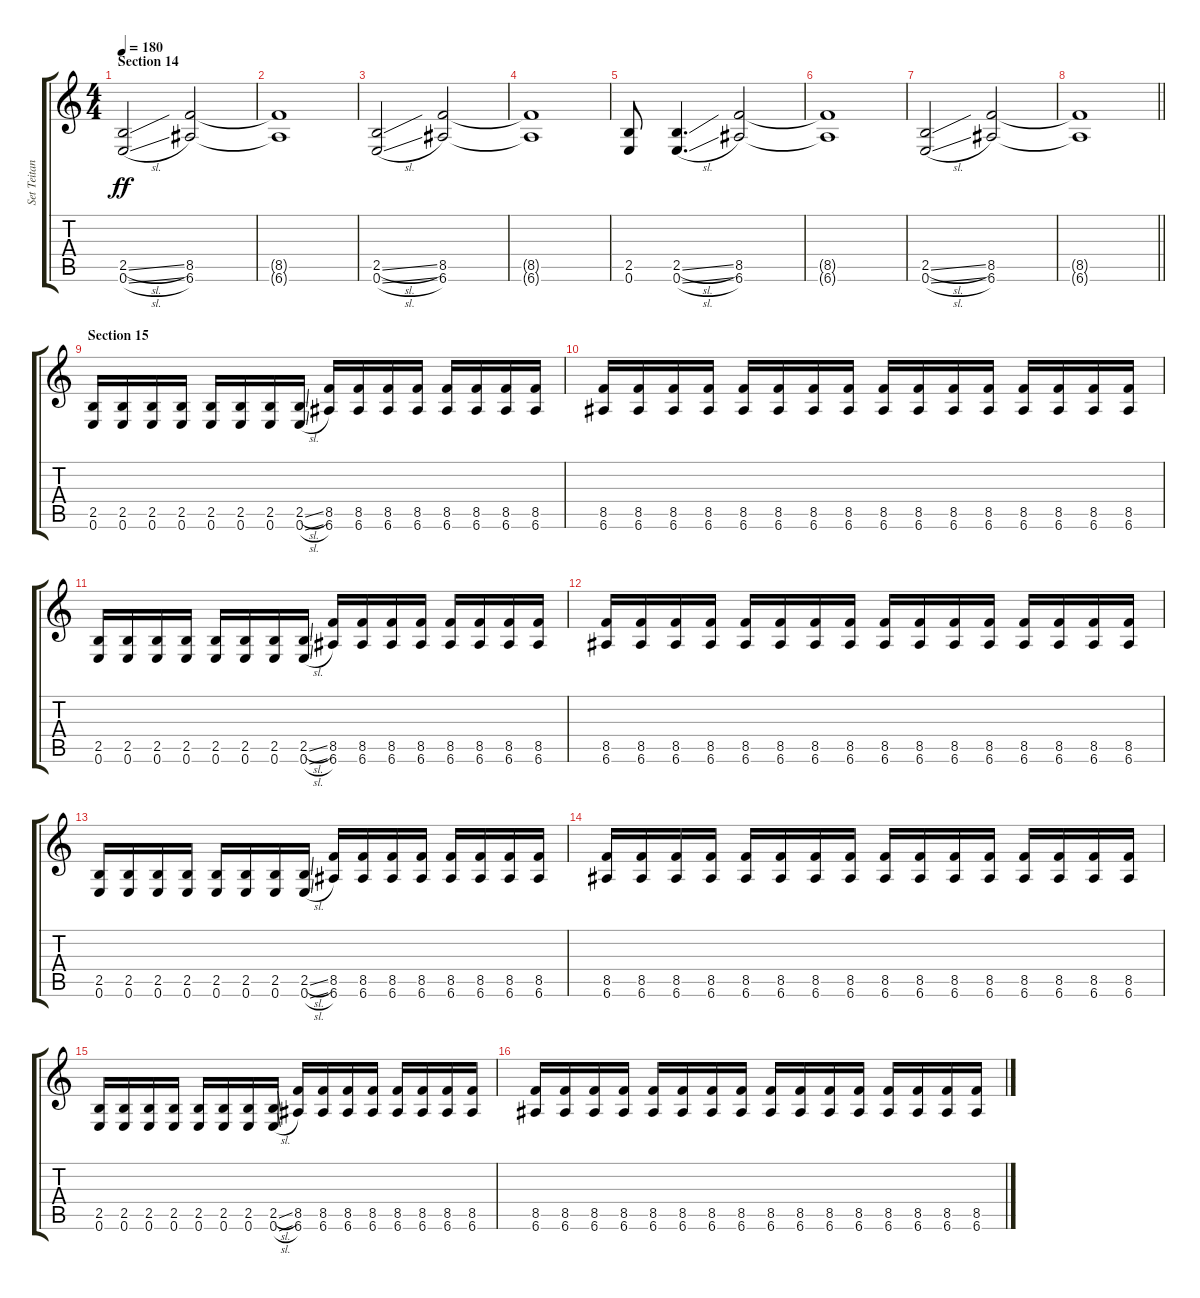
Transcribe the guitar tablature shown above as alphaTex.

\track ("Set Teitan" "Set Teitan") {instrument distortionguitar}
\staff {score tabs}
\tuning (E4 B3 G3 D3 A2 E2) {hide}
\ts (4 4)
\section ("" "Section 14")
\tempo 180
\clef g2
\ks c
(2.5{sl} 0.6{sl}).2{dy ff} (8.5 6.6).2 |
(8.5{t} 6.6{t}).1 |
(2.5{sl} 0.6{sl}).2 (8.5 6.6).2 |
(8.5{t} 6.6{t}).1 |
(2.5 0.6).8 (2.5{sl} 0.6{sl}).4{d} (8.5 6.6).2 |
(8.5{t} 6.6{t}).1 |
(2.5{sl} 0.6{sl}).2 (8.5 6.6).2 |
\barLineRight lightlight
(8.5{t} 6.6{t}).1 |
\section ("" "Section 15")
(2.5 0.6).16 (2.5 0.6).16 (2.5 0.6).16 (2.5 0.6).16 (2.5 0.6).16 (2.5 0.6).16 (2.5 0.6).16 (2.5{sl} 0.6{sl}).16 (8.5 6.6).16 (8.5 6.6).16 (8.5 6.6).16 (8.5 6.6).16 (8.5 6.6).16 (8.5 6.6).16 (8.5 6.6).16 (8.5 6.6).16 |
(8.5 6.6).16 (8.5 6.6).16 (8.5 6.6).16 (8.5 6.6).16 (8.5 6.6).16 (8.5 6.6).16 (8.5 6.6).16 (8.5 6.6).16 (8.5 6.6).16 (8.5 6.6).16 (8.5 6.6).16 (8.5 6.6).16 (8.5 6.6).16 (8.5 6.6).16 (8.5 6.6).16 (8.5 6.6).16 |
(2.5 0.6).16 (2.5 0.6).16 (2.5 0.6).16 (2.5 0.6).16 (2.5 0.6).16 (2.5 0.6).16 (2.5 0.6).16 (2.5{sl} 0.6{sl}).16 (8.5 6.6).16 (8.5 6.6).16 (8.5 6.6).16 (8.5 6.6).16 (8.5 6.6).16 (8.5 6.6).16 (8.5 6.6).16 (8.5 6.6).16 |
(8.5 6.6).16 (8.5 6.6).16 (8.5 6.6).16 (8.5 6.6).16 (8.5 6.6).16 (8.5 6.6).16 (8.5 6.6).16 (8.5 6.6).16 (8.5 6.6).16 (8.5 6.6).16 (8.5 6.6).16 (8.5 6.6).16 (8.5 6.6).16 (8.5 6.6).16 (8.5 6.6).16 (8.5 6.6).16 |
(2.5 0.6).16 (2.5 0.6).16 (2.5 0.6).16 (2.5 0.6).16 (2.5 0.6).16 (2.5 0.6).16 (2.5 0.6).16 (2.5{sl} 0.6{sl}).16 (8.5 6.6).16 (8.5 6.6).16 (8.5 6.6).16 (8.5 6.6).16 (8.5 6.6).16 (8.5 6.6).16 (8.5 6.6).16 (8.5 6.6).16 |
(8.5 6.6).16 (8.5 6.6).16 (8.5 6.6).16 (8.5 6.6).16 (8.5 6.6).16 (8.5 6.6).16 (8.5 6.6).16 (8.5 6.6).16 (8.5 6.6).16 (8.5 6.6).16 (8.5 6.6).16 (8.5 6.6).16 (8.5 6.6).16 (8.5 6.6).16 (8.5 6.6).16 (8.5 6.6).16 |
(2.5 0.6).16 (2.5 0.6).16 (2.5 0.6).16 (2.5 0.6).16 (2.5 0.6).16 (2.5 0.6).16 (2.5 0.6).16 (2.5{sl} 0.6{sl}).16 (8.5 6.6).16 (8.5 6.6).16 (8.5 6.6).16 (8.5 6.6).16 (8.5 6.6).16 (8.5 6.6).16 (8.5 6.6).16 (8.5 6.6).16 |
(8.5 6.6).16 (8.5 6.6).16 (8.5 6.6).16 (8.5 6.6).16 (8.5 6.6).16 (8.5 6.6).16 (8.5 6.6).16 (8.5 6.6).16 (8.5 6.6).16 (8.5 6.6).16 (8.5 6.6).16 (8.5 6.6).16 (8.5 6.6).16 (8.5 6.6).16 (8.5 6.6).16 (8.5 6.6).16
